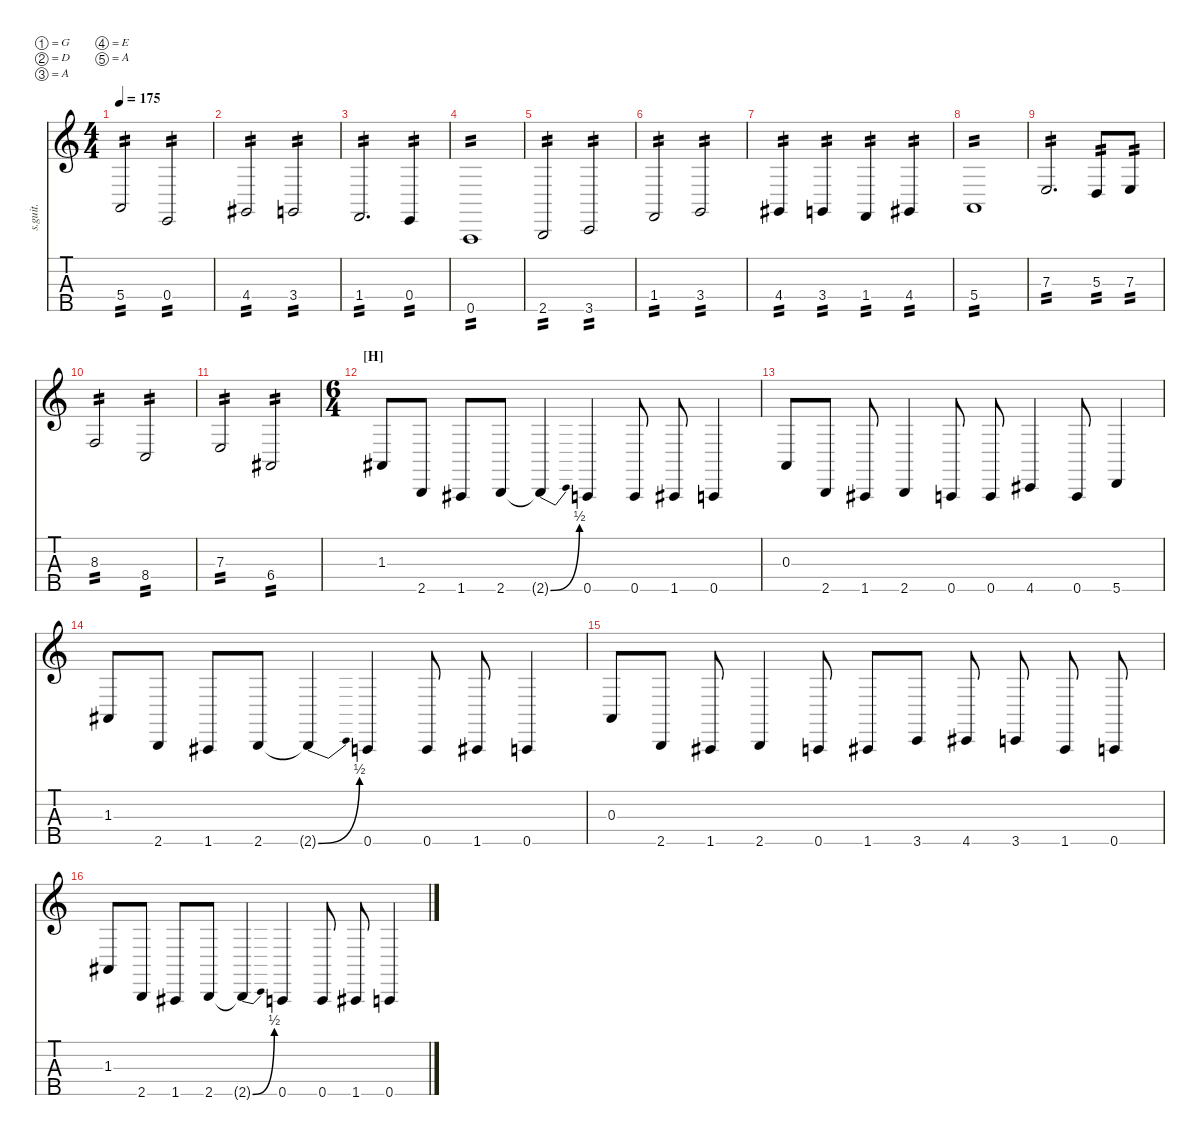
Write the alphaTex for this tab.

\defaultSystemsLayout 4
\hideDynamics
\bracketExtendMode nobrackets
\track ("" "s.guit.") {instrument electricbassfinger}
\staff {score tabs}
\tuning (G2 D2 A1 E1 A0)
\ts (4 4)
\tempo 175
\clef g2
\ks c
5.4{t}.2{tp 2 dy ff} 0.4.2{tp 2} |
4.4{acc #}.2{tp 2} 3.4.2{tp 2} |
1.4.2{d tp 2} 0.4.4{tp 2} |
0.5.1{tp 2} |
2.5.2{tp 2} 3.5.2{tp 2} |
1.4.2{tp 2} 3.4.2{tp 2} |
4.4{acc #}.4{tp 2} 3.4.4{tp 2} 1.4.4{tp 2} 4.4{acc #}.4{tp 2} |
5.4.1{tp 2} |
7.3.2{d tp 2} 5.3.8{tp 2} 7.3.8{tp 2} |
8.3.2{tp 2} 8.4.2{tp 2} |
7.3.2{tp 2} 6.4{acc #}.2{tp 2} |
\ts (6 4)
\beaming (8 2 2 2 2)
\section ("H" "")
1.3{acc #}.8 2.5.8 1.5{acc #}.8 2.5.8 2.5{be (bend 0 0 60 2) t}.4 0.5.4 0.5.8 1.5{acc #}.8 0.5.4 |
0.3.8 2.5.8 1.5{acc #}.8 2.5.4 0.5.8 0.5.8 4.5{acc #}.4 0.5.8 5.5.4 |
1.3{acc #}.8 2.5.8 1.5{acc #}.8 2.5.8 2.5{be (bend 0 0 60 2) t}.4 0.5.4 0.5.8 1.5{acc #}.8 0.5.4 |
0.3.8 2.5.8 1.5{acc #}.8 2.5.4 0.5.8 1.5{acc #}.8 3.5.8 4.5{acc #}.8 3.5.8 1.5{acc #}.8 0.5.8 |
1.3{acc #}.8 2.5.8 1.5{acc #}.8 2.5.8 2.5{be (bend 0 0 60 2) t}.4 0.5.4 0.5.8 1.5{acc #}.8 0.5.4
